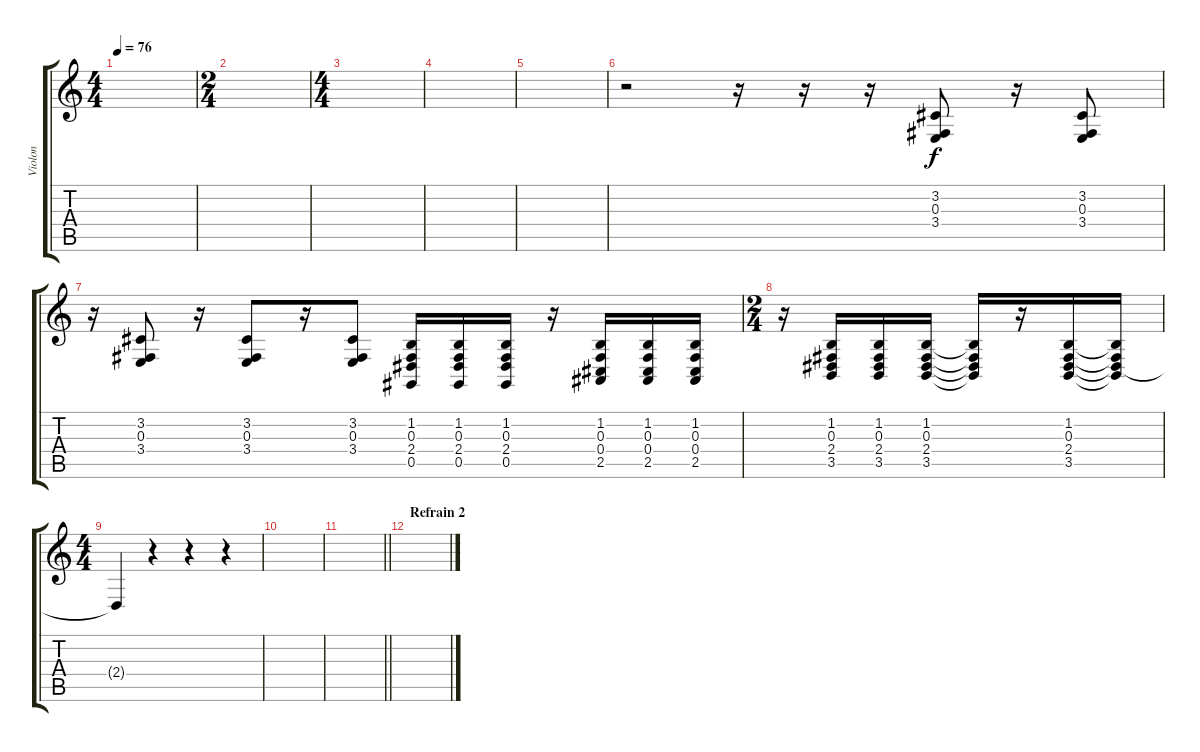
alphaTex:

\track ("Violon" "Violon") {instrument violin}
\staff {score tabs}
\tuning (Eb4 Bb3 Gb3 Db3 Ab2 Eb2) {hide}
\ts (4 4)
\tempo 76
\clef g2
\ks c
|
\ts (2 4)
|
\ts (4 4)
|
|
|
r.2{volume 14 instrument acousticguitarsteel} r.16 r.16 r.16 (3.2 0.3 3.4).8{volume 14 instrument acousticguitarsteel} r.16 (3.2 0.3 3.4).8 |
r.16 (3.2 0.3 3.4).8{volume 14 instrument acousticguitarsteel} r.16 (3.2 0.3 3.4).8 r.16 (3.2 0.3 3.4).8 (1.2 0.3 2.4 0.5).16{instrument acousticguitarsteel} (1.2 0.3 2.4 0.5).16 (1.2 0.3 2.4 0.5).16 r.16{volume 14 instrument acousticguitarsteel} (1.2 0.3 0.4 2.5).16 (1.2 0.3 0.4 2.5).16 (1.2 0.3 0.4 2.5).16 |
\ts (2 4)
r.16{volume 14 instrument acousticguitarsteel} (1.2 0.3 2.4 3.5).16 (1.2 0.3 2.4 3.5).16 (1.2 0.3 2.4 3.5).16 (1.2{t} 0.3{t} 2.4{t} 3.5{t}).16 r.16{volume 14 instrument acousticguitarsteel} (1.2 0.3 2.4 3.5).16 (1.2{t} 0.3{t} 2.4{t} 3.5{t}).16 |
\ts (4 4)
2.4{t}.4 r.4{volume 10 instrument violin} r.4 r.4 |
|
\barLineRight lightlight
|
\section ("" "Refrain 2")
